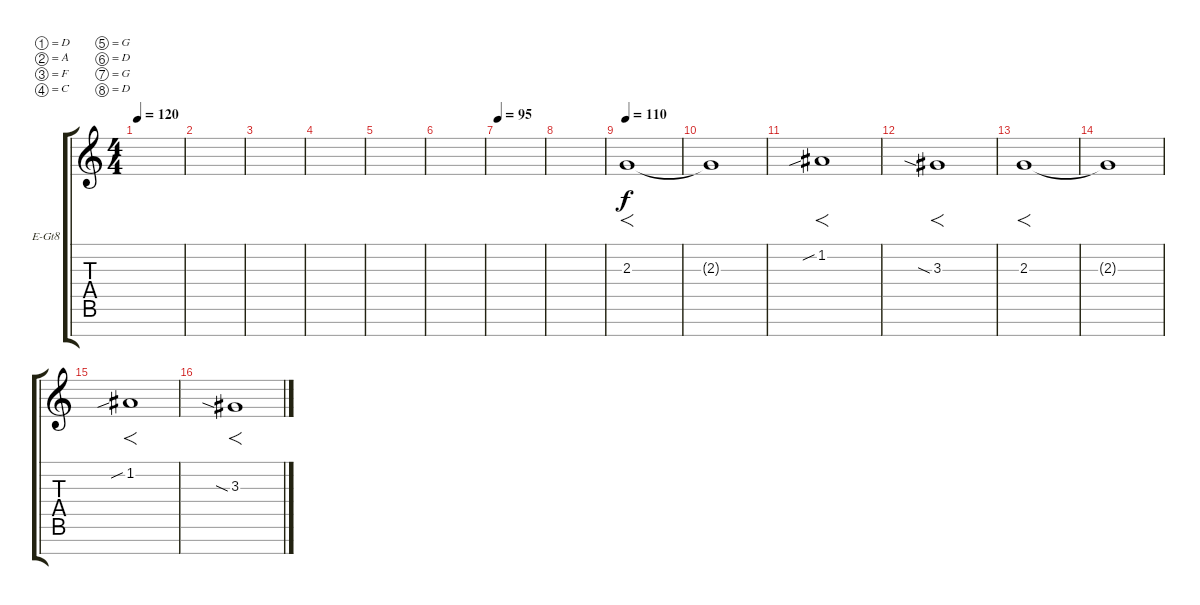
\bracketExtendMode groupsimilarinstruments
\firstSystemTrackNameOrientation horizontal
\otherSystemsTrackNameOrientation horizontal
\track ("Tape Delay" "E-Gt8") {instrument overdrivenguitar}
\staff {score tabs}
\tuning (D4 A3 F3 C3 G2 D2 G1 D1)
\ts (4 4)
\tempo 120
\clef g2
\ks c
|
|
|
|
|
|
\tempo 95
|
|
\tempo 110
2.3.1{f} |
2.3{t}.1 |
1.2{sib}.1{f} |
3.3{sia}.1{f} |
2.3.1{f} |
2.3{t}.1 |
1.2{sib}.1{f} |
3.3{sia}.1{f}
